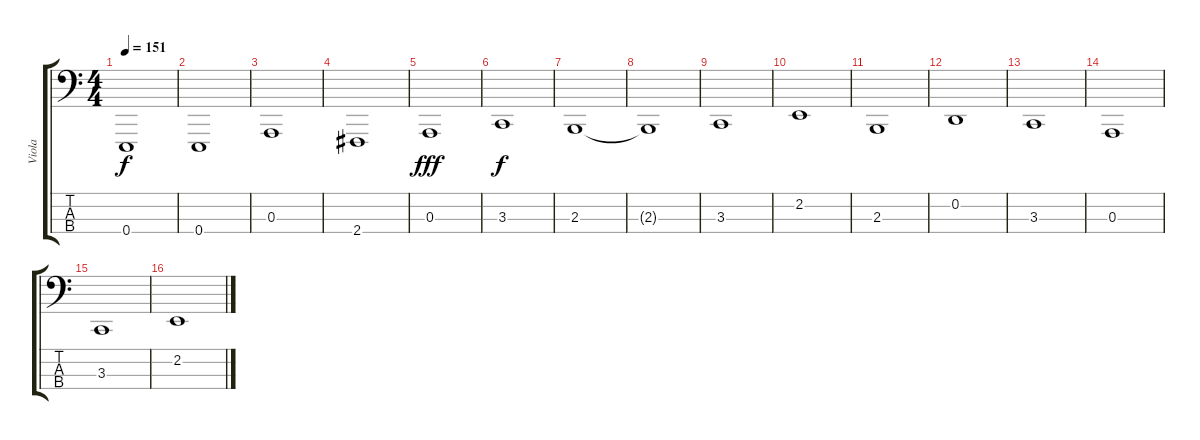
\track ("Viola" "Viola") {instrument viola}
\staff {score tabs}
\tuning (G2 D2 A1 E1) {hide}
\ts (4 4)
\tempo 151
\clef f4
\ks c
0.4.1{dy f} |
0.4.1 |
0.3.1 |
2.4.1 |
0.3.1{dy fff} |
3.3.1{dy f} |
2.3.1 |
2.3{t}.1 |
3.3.1 |
2.2.1 |
2.3.1 |
0.2.1 |
3.3.1 |
0.3.1 |
3.3.1 |
2.2.1
